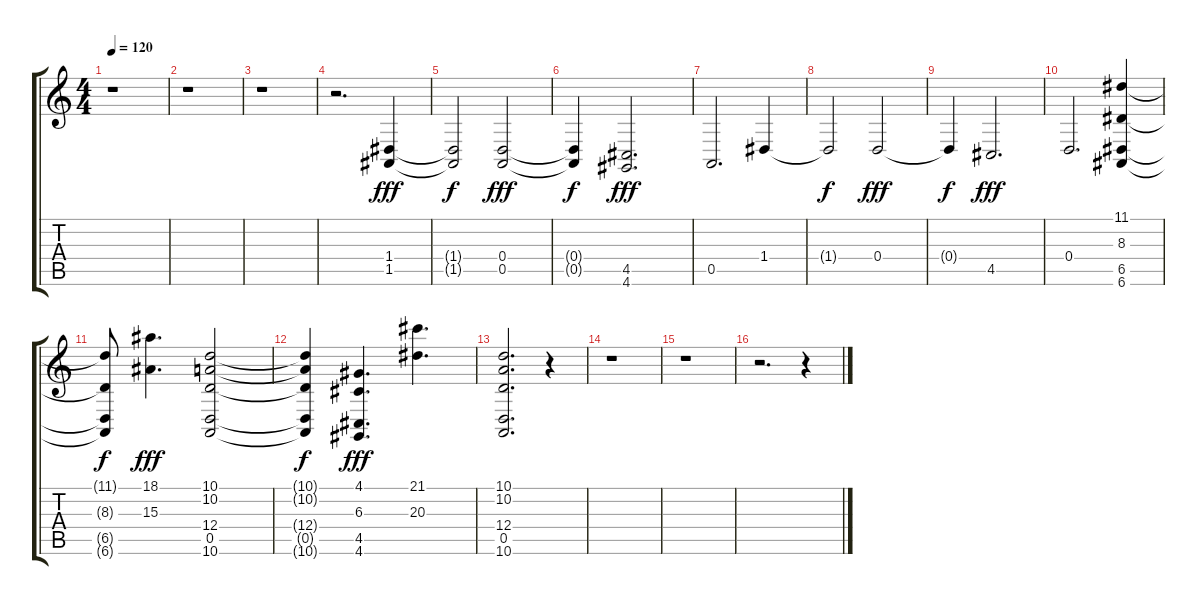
\track "" {instrument stringensemble2}
\staff {score tabs}
\tuning (E4 B3 G3 D3 A2 E2) {hide}
\ts (4 4)
\tempo 120
\clef g2
\ks c
r.1{dy fff instrument stringensemble2} |
r.1 |
r.1 |
r.2{d} (1.4 1.5).4 |
(1.4{t} 1.5{t}).2{dy f} (0.4 0.5).2{dy fff} |
(0.4{t} 0.5{t}).4{dy f} (4.5 4.6).2{d dy fff} |
0.5.2{d} 1.4.4 |
1.4{t}.2{dy f} 0.4.2{dy fff} |
0.4{t}.4{dy f} 4.5.2{d dy fff} |
0.4.2{d} (11.1 8.3 6.5 6.6).4 |
(11.1{t} 8.3{t} 6.5{t} 6.6{t}).8{dy f} (18.1 15.3).4{d dy fff} (10.1 10.2 12.4 0.5 10.6).2 |
(10.1{t} 10.2{t} 12.4{t} 0.5{t} 10.6{t}).4{dy f} (4.1 6.3 4.5 4.6).4{d dy fff} (21.1 20.3).4{d} |
(10.1 10.2 12.4 0.5 10.6).2{d} r.4 |
r.1 |
r.1 |
r.2{d} r.4
